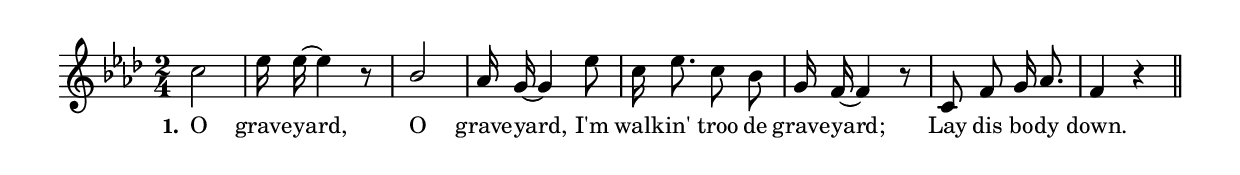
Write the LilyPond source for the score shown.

% 026.ly - Score sheet for "Lay this body down."
% Copyright (C) 2007  Marcus Brinkmann <marcus@gnu.org>
%
% This score sheet is free software; you can redistribute it and/or
% modify it under the terms of the Creative Commons Legal Code
% Attribution-ShareALike as published by Creative Commons; either
% version 2.0 of the License, or (at your option) any later version.
%
% This score sheet is distributed in the hope that it will be useful,
% but WITHOUT ANY WARRANTY; without even the implied warranty of
% MERCHANTABILITY or FITNESS FOR A PARTICULAR PURPOSE.  See the
% Creative Commons Legal Code Attribution-ShareALike for more details.
%
% You should have received a copy of the Creative Commons Legal Code
% Attribution-ShareALike along with this score sheet; if not, write to
% Creative Commons, 543 Howard Street, 5th Floor,
% San Francisco, CA 94105-3013  United States

\version "2.21.0"

%\header
%{
%  title = "Lay this body down."
%  composer = "trad."
%}

melody =
<<
  \context Voice
  {
    \set Staff.midiInstrument = "acoustic grand"
    \override Staff.VerticalAxisGroup.minimum-Y-extent = #'(0 . 0)
    
    \autoBeamOff
    
    \time 2/4
    \clef violin
    \key f \minor
    
    {
      c''2 | es''16 es''16~ es''4 r8 |
      \once \override Stem.neutral-direction = #1 
      bes'2 | as'16 g'16~ g'4 es''8 |
      c''16 es''8. c''8 bes' | g'16 f'16~ f'4 r8 |
      c'8 f' g'16 as'8. | f'4 r4 | \bar "||"
    }
  }
  \new Lyrics
  \lyricsto "" {
    \override LyricText.font-size = #0
    \override StanzaNumber.font-size = #-1

    \set stanza = "1."
    O grave -- yard,
    O grave -- yard,
    I'm walk -- in' troo de grave -- yard;
    Lay dis bo -- dy down.
  }
>>


\score
{
  \new Staff { \melody }

  \layout { indent = 0.0 }
}

\score
{
  \new Staff { \unfoldRepeats \melody }

  
  \midi {
    \tempo 4 = 82
    }


}
